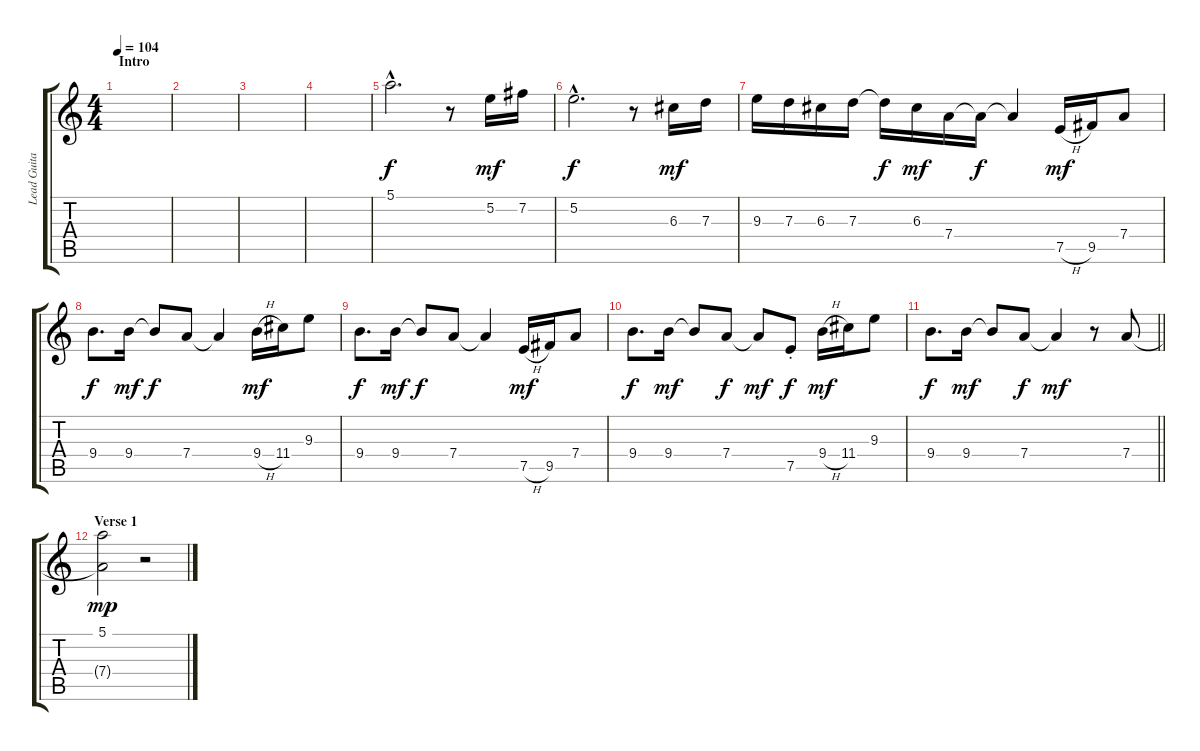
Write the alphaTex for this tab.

\track ("Lead Guitar" "Lead Guita") {instrument overdrivenguitar}
\staff {score tabs}
\tuning (E4 B3 G3 D3 A2 E2) {hide}
\ts (4 4)
\section ("" "Intro")
\tempo 104
\clef g2
\ks c
|
|
|
|
5.1{hac}.2{d} r.8 5.2.16{dy mf} 7.2.16 |
5.2{hac}.2{d dy f} r.8 6.3.16{dy mf} 7.3.16 |
9.3.16 7.3.16 6.3.16 7.3.16 7.3{t}.16{dy f} 6.3.16{dy mf} 7.4.16 7.4{t}.16{dy f} 7.4{t}.4 7.5{h}.16{dy mf} 9.5.16 7.4.8 |
9.4.8{d dy f} 9.4.16{dy mf} 9.4{t}.8{dy f} 7.4.8 7.4{t}.4 9.4{h}.16{dy mf} 11.4.16 9.3.8 |
9.4.8{d dy f} 9.4.16{dy mf} 9.4{t}.8{dy f} 7.4.8 7.4{t}.4 7.5{h}.16{dy mf} 9.5.16 7.4.8 |
9.4.8{d dy f} 9.4.16{dy mf} 9.4{t}.8 7.4.8{dy f} 7.4{t}.8{dy mf} 7.5{st}.8{dy f} 9.4{h}.16{dy mf} 11.4.16 9.3.8 |
\barLineRight lightlight
9.4.8{d dy f} 9.4.16{dy mf} 9.4{t}.8 7.4.8{dy f} 7.4{t}.4{dy mf} r.8 7.4.8 |
\section ("" "Verse 1")
(5.1 7.4{t}).2{dy mp} r.2
